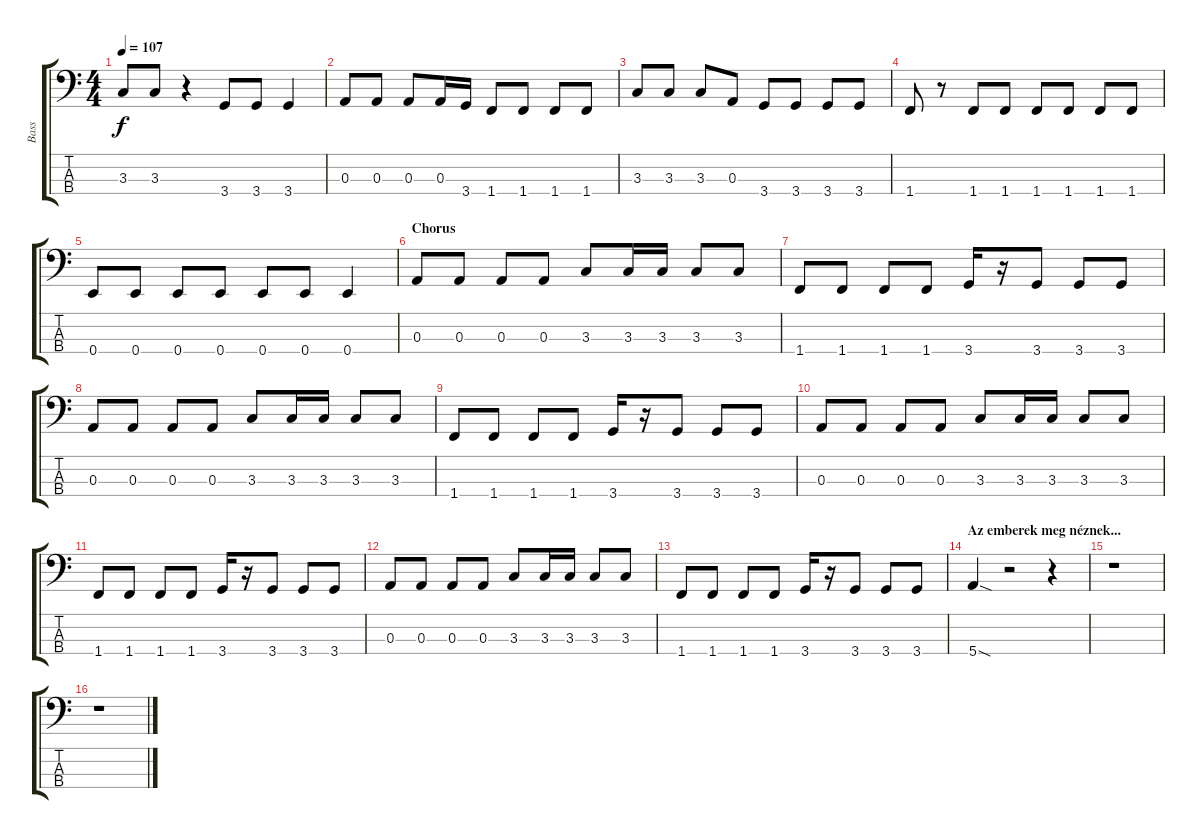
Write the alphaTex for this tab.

\track ("Bass" "Bass") {instrument electricbasspick}
\staff {score tabs}
\tuning (G2 D2 A1 E1) {hide}
\ts (4 4)
\tempo 107
\clef f4
\ks c
3.3.8{dy f} 3.3.8 r.4 3.4.8 3.4.8 3.4.4 |
0.3.8 0.3.8 0.3.8 0.3.16 3.4.16 1.4.8 1.4.8 1.4.8 1.4.8 |
3.3.8 3.3.8 3.3.8 0.3.8 3.4.8 3.4.8 3.4.8 3.4.8 |
1.4.8 r.8 1.4.8 1.4.8 1.4.8 1.4.8 1.4.8 1.4.8 |
0.4.8 0.4.8 0.4.8 0.4.8 0.4.8 0.4.8 0.4.4 |
\section ("" "Chorus")
0.3.8 0.3.8 0.3.8 0.3.8 3.3.8 3.3.16 3.3.16 3.3.8 3.3.8 |
1.4.8 1.4.8 1.4.8 1.4.8 3.4.16 r.16 3.4.8 3.4.8 3.4.8 |
0.3.8 0.3.8 0.3.8 0.3.8 3.3.8 3.3.16 3.3.16 3.3.8 3.3.8 |
1.4.8 1.4.8 1.4.8 1.4.8 3.4.16 r.16 3.4.8 3.4.8 3.4.8 |
0.3.8 0.3.8 0.3.8 0.3.8 3.3.8 3.3.16 3.3.16 3.3.8 3.3.8 |
1.4.8 1.4.8 1.4.8 1.4.8 3.4.16 r.16 3.4.8 3.4.8 3.4.8 |
0.3.8 0.3.8 0.3.8 0.3.8 3.3.8 3.3.16 3.3.16 3.3.8 3.3.8 |
1.4.8 1.4.8 1.4.8 1.4.8 3.4.16 r.16 3.4.8 3.4.8 3.4.8 |
\section ("" "Az emberek meg néznek...")
5.4{sod}.4 r.2 r.4 |
r.1 |
r.1
